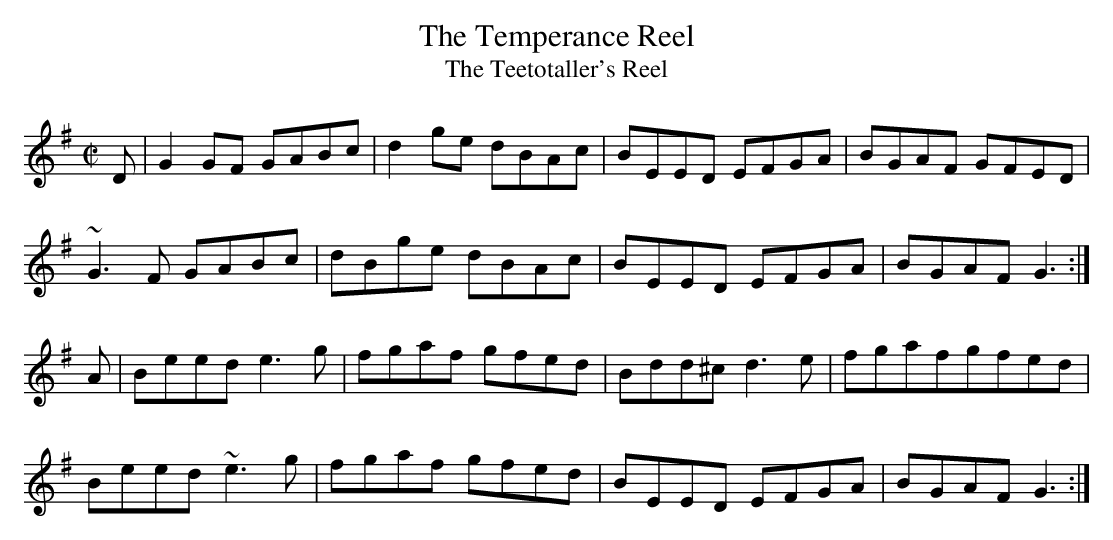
X:1
T:Temperance Reel, The
T:Teetotaller's Reel, The
M:C|
E:9
K:G
D|G2GF GABc|d2ge dBAc|BEED EFGA|BGAF GFED|*
~G3F GABc|dBge dBAc|BEED EFGA|BGAF G3:|*
A|Beed e3g|fgaf gfed|Bdd^c d3 e|fgafgfed|*
Beed ~e3 g|fgaf gfed|BEED EFGA|BGAF G3:|**

\break
